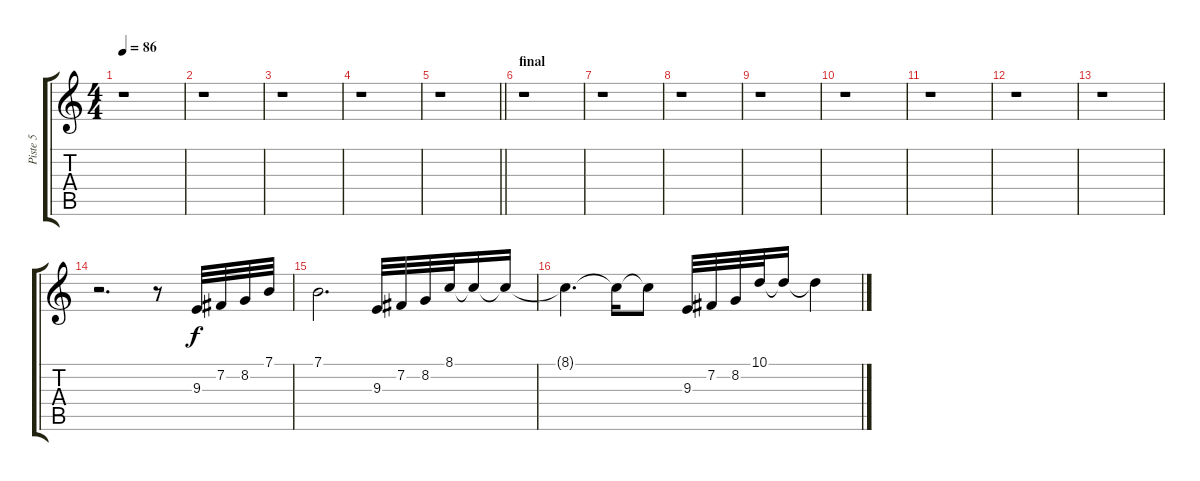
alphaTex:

\track ("Piste 5" "Piste 5") {instrument musicbox}
\staff {score tabs}
\tuning (E4 B3 G3 D3 A2 E2) {hide}
\ts (4 4)
\tempo 86
\clef g2
\ks c
r.1{dy f} |
r.1 |
r.1 |
r.1 |
\barLineRight lightlight
r.1 |
\section ("" "final")
r.1 |
r.1 |
r.1 |
r.1 |
r.1 |
r.1 |
r.1 |
r.1 |
r.2{d} r.8 9.3.32 7.2.32 8.2.32 7.1.32 |
7.1.2{d} 9.3.32 7.2.32 8.2.32 8.1.32 8.1{t}.16 8.1{t}.16 |
8.1{t}.4{d} 8.1{t}.16 8.1{t}.8 9.3.32 7.2.32 8.2.32 10.1.32 10.1{t}.16 10.1{t}.4
